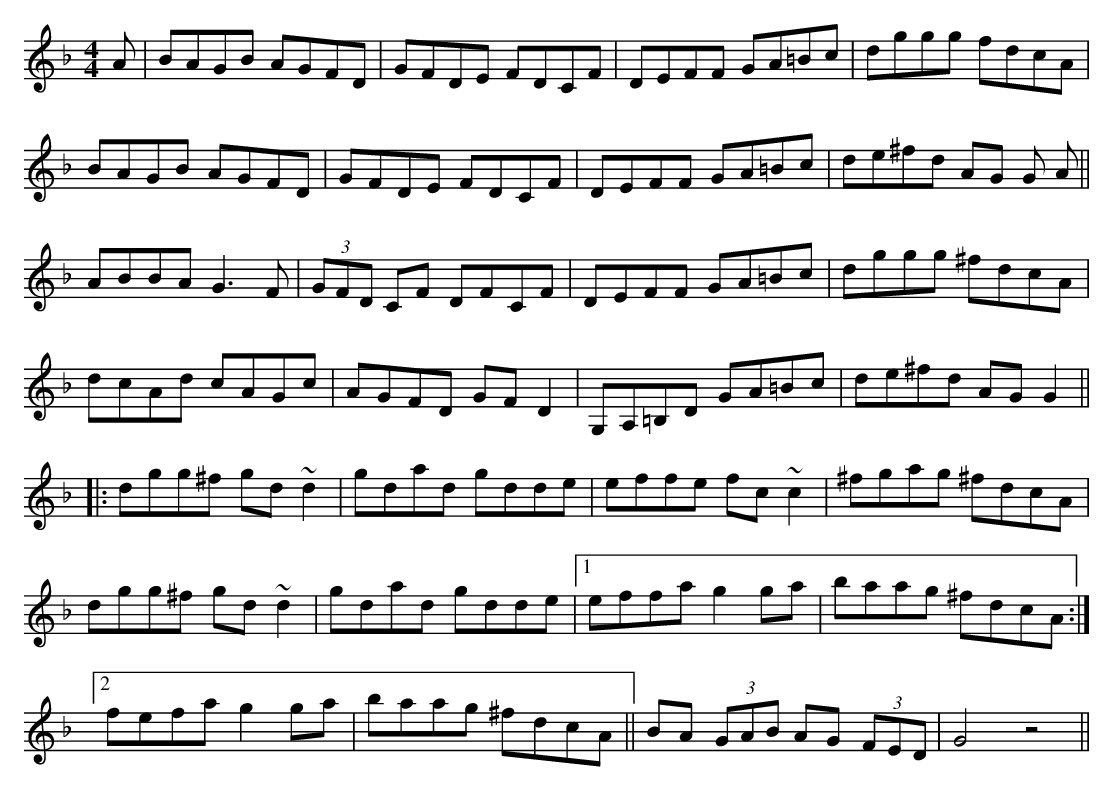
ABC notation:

X:1
M:4/4
K:Gdor
A|BAGB AGFD|GFDE FDCF|DEFF GA=Bc|dggg fdcA|
BAGB AGFD|GFDE FDCF|DEFF GA=Bc|de^fd AG G A||
ABBA G3 F|(3GFD CF DFCF|DEFF GA=Bc|dggg ^fdcA|
dcAd cAGc|AGFD GF D2|G,A,=B,D GA=Bc|de^fd AG G2||
|:dgg^f gd ~d2|gdad gdde|effe fc ~c2|^fgag ^fdcA|
dgg^f gd ~d2|gdad gdde|1 effa g2 ga|baag ^fdcA:|
[2 fefa g2 ga|baag ^fdcA||BA (3GAB AG (3FED|G4 z4||
